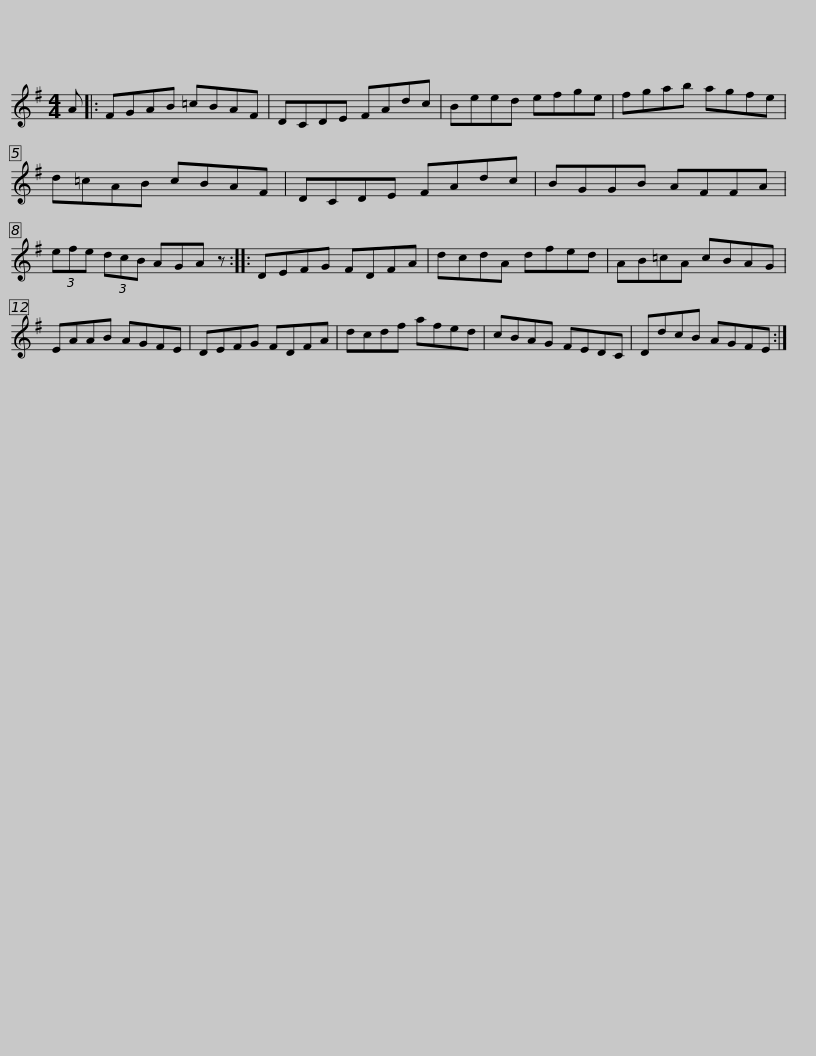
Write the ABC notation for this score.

X:1
L:1/8
M:4/4
I:linebreak $
K:G
V:1 treble
V:1
 A |: FGAB =cBAF | DCDE FAdc | Beed efge | fgab agfe | %5
 d=cAB cBAF |$ DCDE FAdc | BGGB AFFA | (3efe (3dcB AGA z :: DEFG FDFA | %10
 dcdA dfed |$ AB=cA cBAG | EAAB AGFE | DEFG FDFA | dcdf afed | %15
 cBAG FEDC |$ DdcB AGFE :| %17
